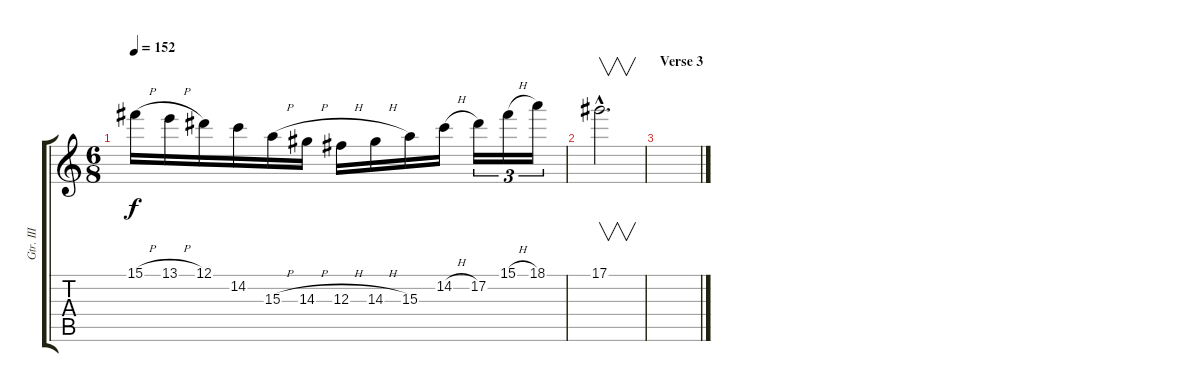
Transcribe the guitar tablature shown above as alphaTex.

\track ("Gtr. III" "Gtr. III") {instrument distortionguitar}
\staff {score tabs}
\tuning (Eb4 Bb3 Gb3 Db3 Ab2 Eb2) {hide}
\ts (6 8)
\tempo 152
\clef g2
\ks c
15.1{h}.16{dy f} 13.1{h}.16 12.1.16 14.2.16 15.3{h}.16 14.3{h}.16 12.3{h}.16 14.3{h}.16 15.3.16 14.2{h}.16 17.2.16{tu (3 2)} 15.1{h}.16{tu (3 2)} 18.1.16{tu (3 2)} |
17.1{hac}.2{v d} |
\section ("" "Verse 3")
